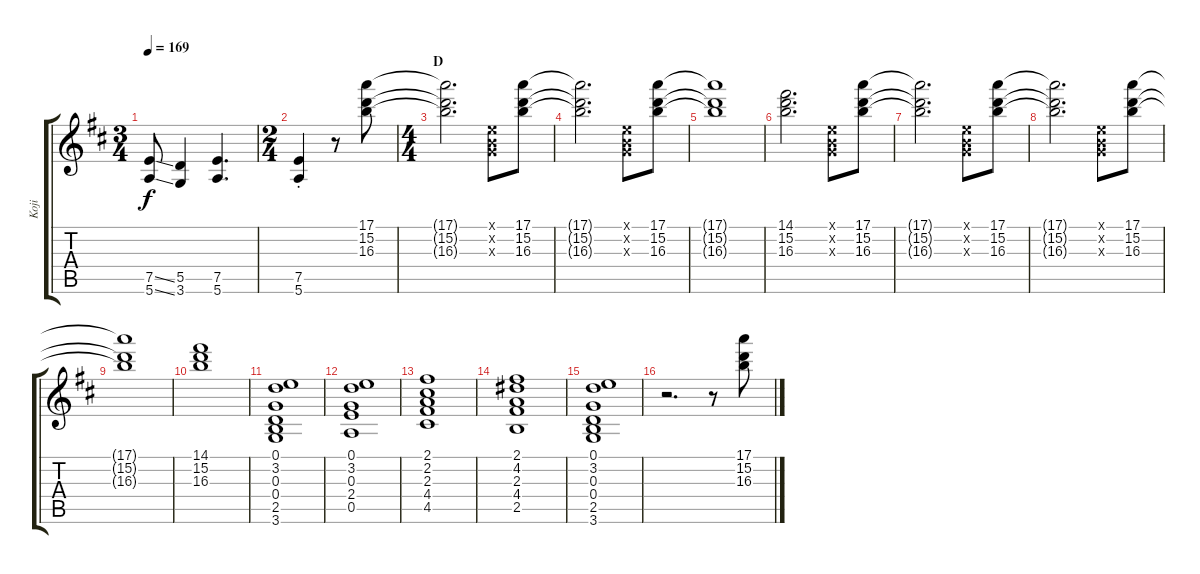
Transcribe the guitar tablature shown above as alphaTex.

\track ("Koji" "Koji") {instrument distortionguitar}
\staff {score tabs}
\tuning (E4 B3 G3 D3 A2 E2) {hide}
\ts (3 4)
\tempo 169
\clef g2
\ks d
(7.5{ss} 5.6{ss}).8{dy f} (5.5 3.6).4 (7.5 5.6).4{d} |
\ts (2 4)
(7.5{st} 5.6{st}).4 r.8 (17.1 15.2 16.3).8 |
\ts (4 4)
\section ("" "D")
(17.1{t} 15.2{t} 16.3{t}).2{d} (0.1{x} 0.2{x} 0.3{x}).8 (17.1 15.2 16.3).8 |
(17.1{t} 15.2{t} 16.3{t}).2{d} (0.1{x} 0.2{x} 0.3{x}).8 (17.1 15.2 16.3).8 |
(17.1{t} 15.2{t} 16.3{t}).1 |
(14.1 15.2 16.3).2{d} (0.1{x} 0.2{x} 0.3{x}).8 (17.1 15.2 16.3).8 |
(17.1{t} 15.2{t} 16.3{t}).2{d} (0.1{x} 0.2{x} 0.3{x}).8 (17.1 15.2 16.3).8 |
(17.1{t} 15.2{t} 16.3{t}).2{d} (0.1{x} 0.2{x} 0.3{x}).8 (17.1 15.2 16.3).8 |
(17.1{t} 15.2{t} 16.3{t}).1 |
(14.1 15.2 16.3).1 |
(0.1 3.2 0.3 0.4 2.5 3.6).1 |
(0.1 3.2 0.3 2.4 0.5).1 |
(2.1 2.2 2.3 4.4 4.5).1 |
(2.1 4.2 2.3 4.4 2.5).1 |
(0.1 3.2 0.3 0.4 2.5 3.6).1 |
r.2{d} r.8 (17.1 15.2 16.3).8
